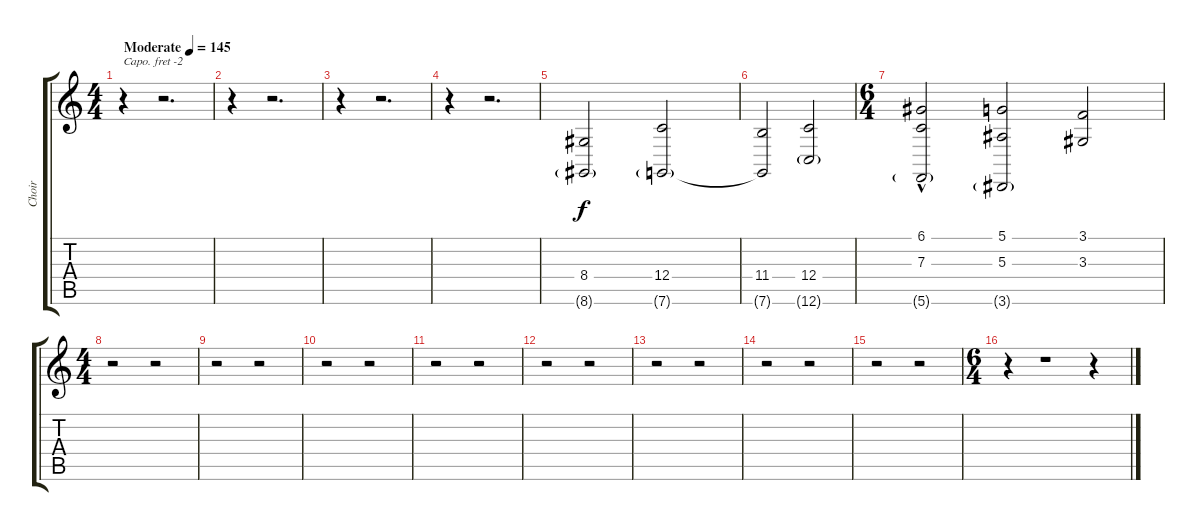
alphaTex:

\track ("Choir" "Choir") {instrument choiraahs}
\staff {score tabs}
\capo -2
\tuning (E4 B3 G3 D3 A2 D2) {hide}
\ts (4 4)
\tempo (145 "Moderate")
\clef g2
\ks c
r.4{dy f instrument choiraahs} r.2{d} |
r.4 r.2{d} |
r.4 r.2{d} |
r.4 r.2{d} |
(8.4 8.6{g}).2 (12.4 7.6{g}).2 |
(11.4 7.6{t}).2 (12.4 12.6{g}).2 |
\ts (6 4)
(6.1 7.3{hac} 5.6{g}).2 (5.1 5.3 3.6{g}).2 (3.1 3.3).2 |
\ts (4 4)
r.2 r.2 |
r.2 r.2 |
r.2 r.2 |
r.2 r.2 |
r.2 r.2 |
r.2 r.2 |
r.2 r.2 |
r.2 r.2 |
\ts (6 4)
r.4 r.1 r.4
